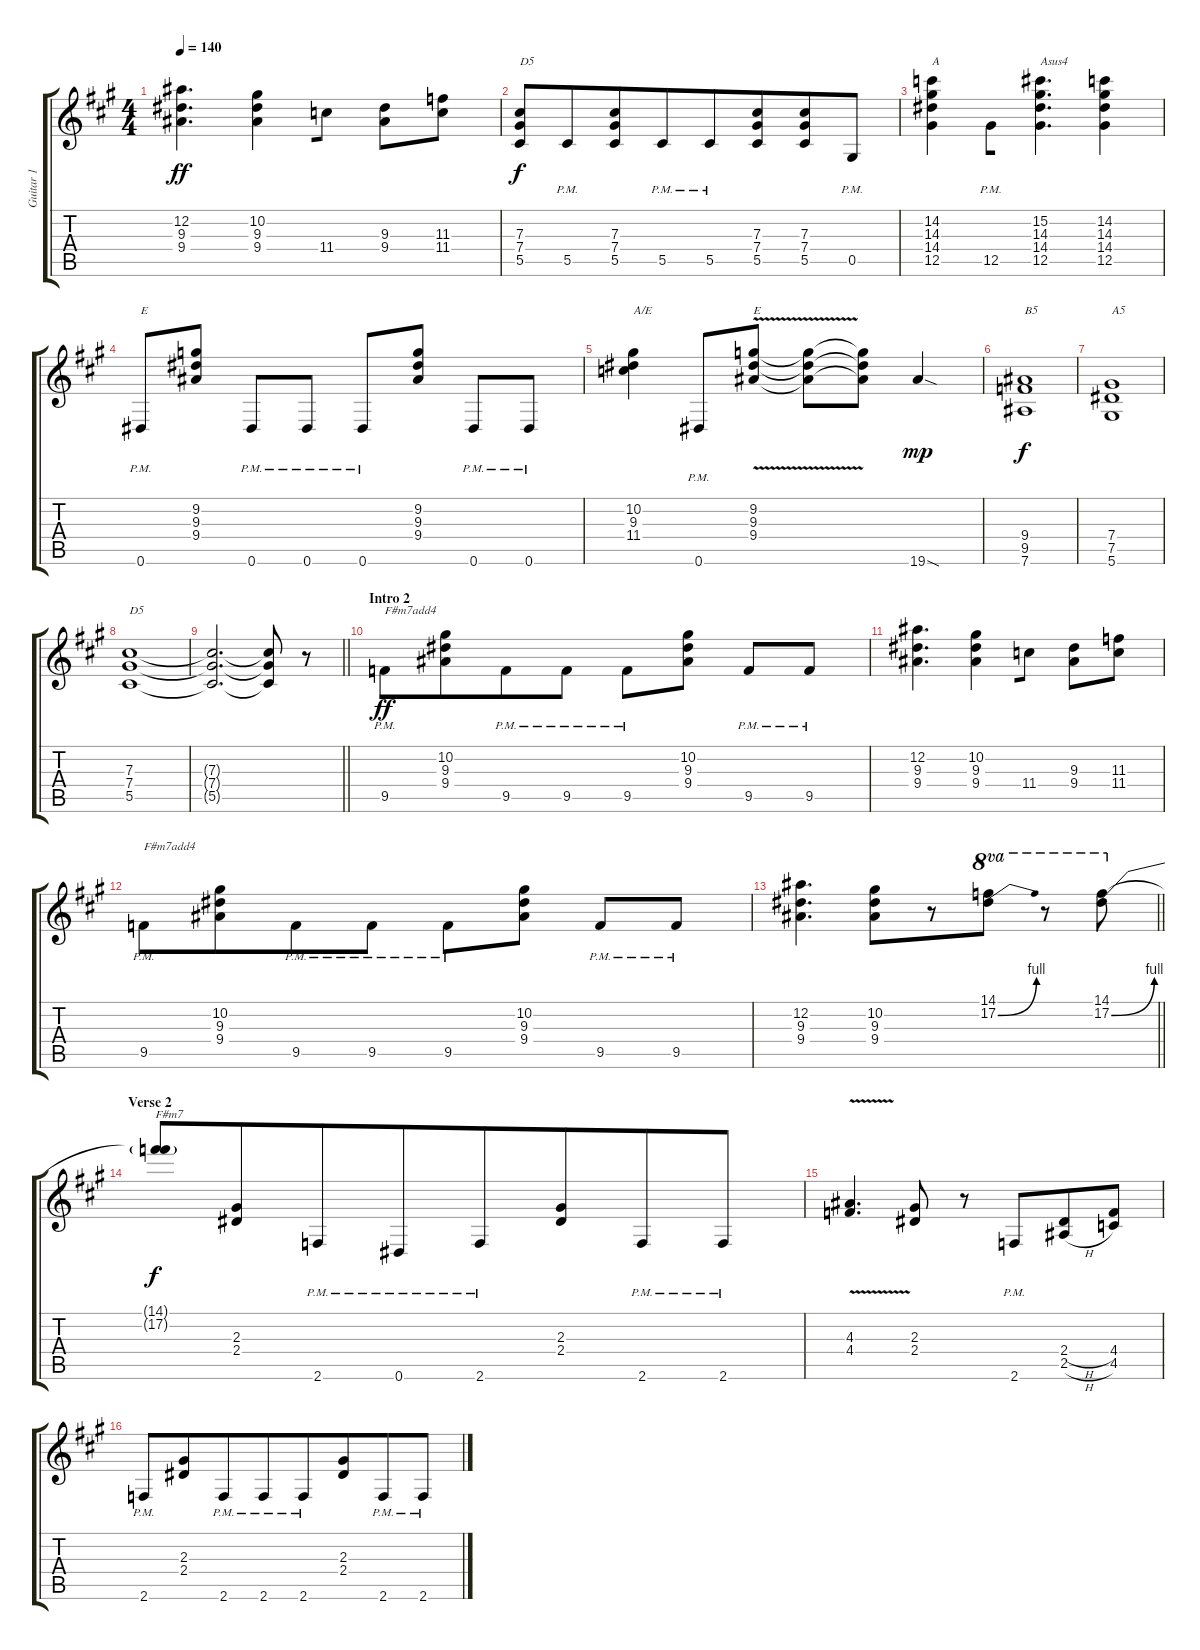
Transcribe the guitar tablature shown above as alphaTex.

\track ("Guitar 1 " "Guitar 1 ") {mute instrument distortionguitar}
\staff {score tabs}
\tuning (Eb4 Bb3 Gb3 Db3 Ab2 Eb2) {hide}
\ts (4 4)
\tempo 140
\clef g2
\ks a
(12.2 9.3 9.4).4{d dy ff} (10.2 9.3 9.4).4{beam merge} 11.4.8 (9.3 9.4).8{beam merge} (11.3 11.4).8 |
(7.3 7.4 5.5).8{txt "D5" dy f beam merge} 5.5{pm}.8{beam merge} (7.3 7.4 5.5).8 5.5{pm}.8{beam merge} 5.5{pm}.8{beam merge} (7.3 7.4 5.5).8{beam merge} (7.3 7.4 5.5).8{beam merge} 0.5{pm}.8 |
(14.2 14.3 14.4 12.5).4{txt "A"} 12.5{pm}.8{beam merge} (15.2 14.3 14.4 12.5).4{d txt "Asus4"} (14.2 14.3 14.4 12.5).4 |
0.6{pm}.8{txt "E"} (9.2 9.3 9.4).8 0.6{pm}.8 0.6{pm}.8 0.6{pm}.8{beam merge} (9.2 9.3 9.4).8 0.6{pm}.8 0.6{pm}.8 |
(10.2 9.3 11.4).4{txt "A/E"} 0.6{pm}.8{beam merge} (9.2 9.3 9.4{v}).8{txt "E"} (9.2{t} 9.3{t} 9.4{t}).8 (9.2{t} 9.3{t} 9.4{t}).8 19.6{sod}.4{dy mp} |
(9.4 9.5 7.6).1{txt "B5" dy f} |
(7.4 7.5 5.6).1{txt "A5"} |
(7.3 7.4 5.5).1{txt "D5"} |
\barLineRight lightlight
(7.3{t} 7.4{t} 5.5{t}).2{d} (7.3{t} 7.4{t} 5.5{t}).8 r.8 |
\section ("" "Intro 2")
9.5{pm}.8{txt "F#m7add4" dy ff} (10.2 9.3 9.4).8{beam merge} 9.5{pm}.8{beam merge} 9.5{pm}.8 9.5{pm}.8{beam merge} (10.2 9.3 9.4).8 9.5{pm}.8 9.5{pm}.8 |
(12.2 9.3 9.4).4{d} (10.2 9.3 9.4).4{beam merge} 11.4.8 (9.3 9.4).8{beam merge} (11.3 11.4).8 |
9.5{pm}.8{txt "F#m7add4"} (10.2 9.3 9.4).8{beam merge} 9.5{pm}.8{beam merge} 9.5{pm}.8 9.5{pm}.8{beam merge} (10.2 9.3 9.4).8 9.5{pm}.8 9.5{pm}.8 |
\barLineRight lightlight
(12.2 9.3 9.4).4{d} (10.2 9.3 9.4).8{beam merge} r.8 (14.1 17.2{be (bend 0 0 60 4)}).8{ot 8va} r.8{ot 8va beam merge} (14.1 17.2{be (bend 0 0 60 4)}).8{ot 8va} |
\section ("" "Verse 2")
(14.1{t} 17.2{t}).8{txt "F#m7" dy f beam merge} (2.3 2.4).8{beam merge} 2.6{pm}.8 0.6{pm}.8{beam merge} 2.6{pm}.8 (2.3 2.4).8{beam merge} 2.6{pm}.8 2.6{pm}.8 |
(4.3 4.4{v}).4{d} (2.3 2.4).8 r.8{beam merge} 2.6{pm}.8{beam merge} (2.4{h} 2.5{h}).8{beam merge} (4.4 4.5).8 |
2.6{pm}.8{beam merge} (2.3 2.4).8{beam merge} 2.6{pm}.8 2.6{pm}.8{beam merge} 2.6{pm}.8 (2.3 2.4).8{beam merge} 2.6{pm}.8 2.6{pm}.8
